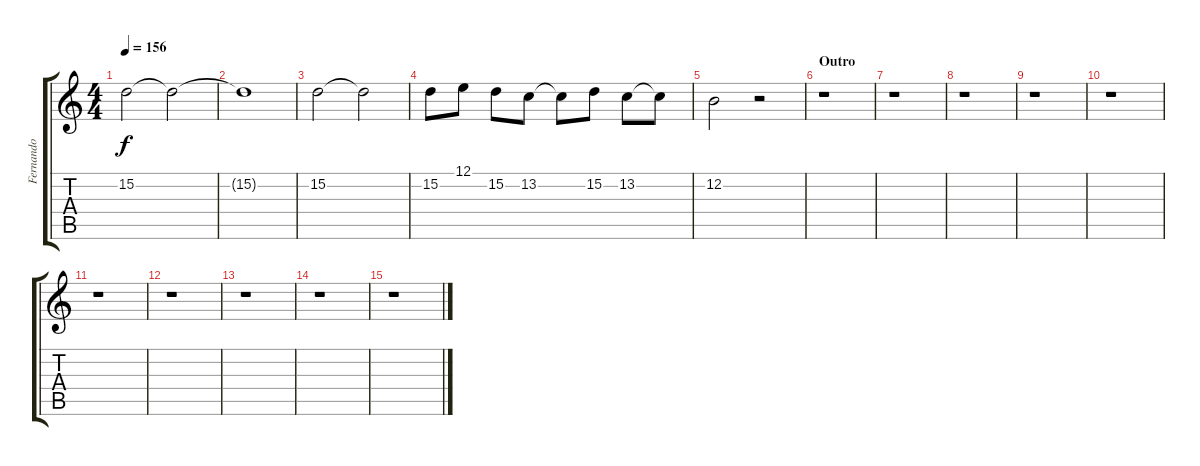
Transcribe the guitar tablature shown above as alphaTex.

\track ("Fernando" "Fernando") {instrument flute}
\staff {score tabs}
\tuning (E4 B3 G3 D3 A2 E2) {hide}
\ts (4 4)
\tempo 156
\clef g2
\ks c
15.2.2{dy f} 15.2{t}.2 |
15.2{t}.1 |
15.2.2 15.2{t}.2 |
15.2.8 12.1.8 15.2.8 13.2.8 13.2{t}.8 15.2.8 13.2.8 13.2{t}.8 |
12.2.2 r.2 |
\section ("" "Outro")
r.1 |
r.1 |
r.1 |
r.1 |
r.1 |
r.1 |
r.1 |
r.1 |
r.1 |
r.1
